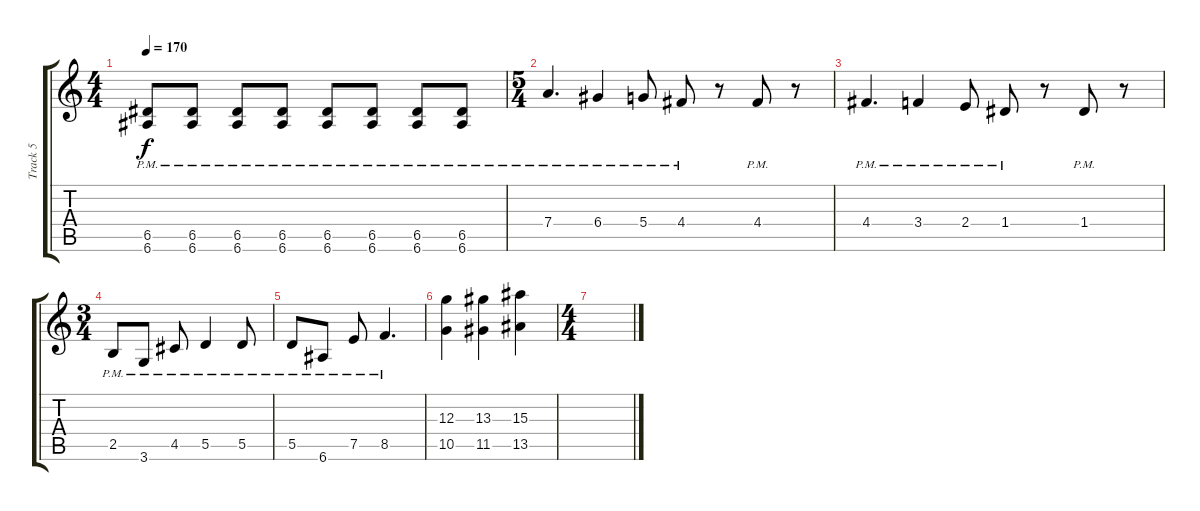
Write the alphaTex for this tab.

\track ("Track 5" "Track 5") {instrument distortionguitar}
\staff {score tabs}
\tuning (E4 B3 G3 D3 A2 E2) {hide}
\ts (4 4)
\tempo 170
\clef g2
\ks c
(6.5{pm} 6.6{pm}).8{dy f} (6.5{pm} 6.6{pm}).8 (6.5{pm} 6.6{pm}).8 (6.5{pm} 6.6{pm}).8 (6.5{pm} 6.6{pm}).8 (6.5{pm} 6.6{pm}).8 (6.5{pm} 6.6{pm}).8 (6.5{pm} 6.6{pm}).8 |
\ts (5 4)
7.4{pm}.4{d} 6.4{pm}.4 5.4{pm}.8 4.4{pm}.8 r.8 4.4{pm}.8 r.8 |
4.4{pm}.4{d} 3.4{pm}.4 2.4{pm}.8 1.4{pm}.8 r.8 1.4{pm}.8 r.8 |
\ts (3 4)
2.5{pm}.8 3.6{pm}.8 4.5{pm}.8 5.5{pm}.4 5.5{pm}.8 |
5.5{pm}.8 6.6{pm}.8 7.5{pm}.8 8.5{pm}.4{d} |
(12.3 10.5).4 (13.3 11.5).4 (15.3 13.5).4 |
\ts (4 4)
